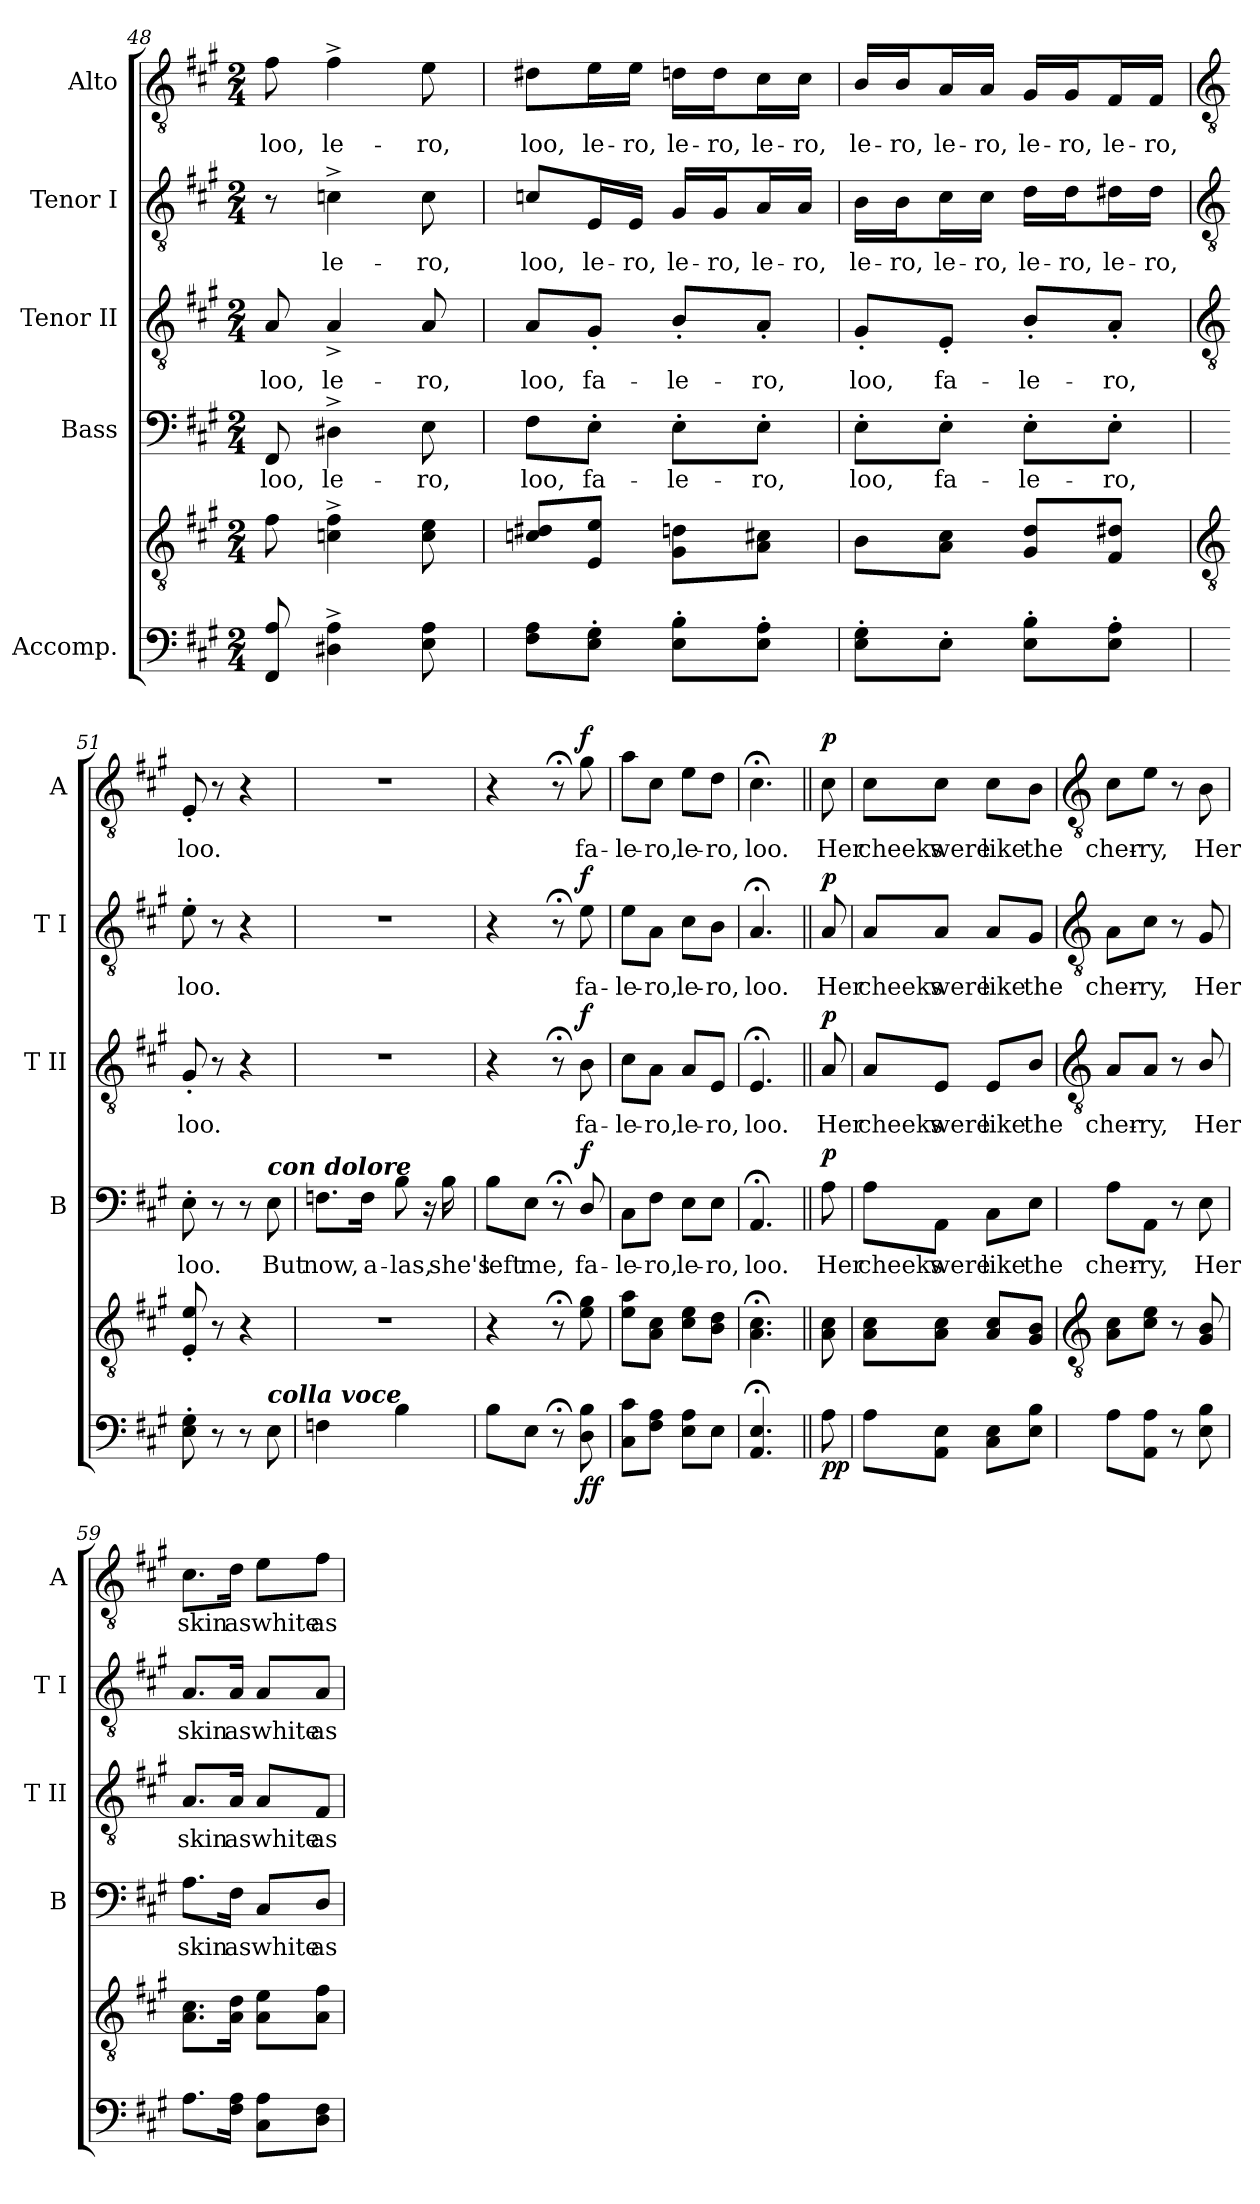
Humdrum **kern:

**kern	**kern	**dynam	**kern	**text	**dynam	**kern	**text	**dynam	**kern	**text	**dynam	**kern	**text	**dynam
*part5	*part5	*part5	*part4	*part4	*part4	*part3	*part3	*part3	*part2	*part2	*part2	*part1	*part1	*part1
*staff6	*staff5	*staff5/6	*staff4	*staff4	*staff4	*staff3	*staff3	*staff3	*staff2	*staff2	*staff2	*staff1	*staff1	*staff1
*I"Accomp.	*	*	*I"Bass	*	*	*I"Tenor II	*	*	*I"Tenor I	*	*	*I"Alto	*	*
*	*	*	*I'B	*	*	*I'T II	*	*	*I'T I	*	*	*I'A	*	*
*clefF4	*clefGv2	*	*clefF4	*	*	*clefGv2	*	*	*clefGv2	*	*	*clefGv2	*	*
*k[f#c#g#]	*k[f#c#g#]	*	*k[f#c#g#]	*	*	*k[f#c#g#]	*	*	*k[f#c#g#]	*	*	*k[f#c#g#]	*	*
*A:	*A:	*	*A:	*	*	*A:	*	*	*A:	*	*	*A:	*	*
*M2/4	*M2/4	*	*M2/4	*	*	*M2/4	*	*	*M2/4	*	*	*M2/4	*	*
=48	=48	=48	=48	=48	=48	=48	=48	=48	=48	=48	=48	=48	=48	=48
!	!	!	!	!LO:LY:b	!	!	!LO:LY:b	!	!	!	!	!	!LO:LY:b	!
8FF# 8A	8f#	.	8FF#	loo,	.	8A	loo,	.	8r	.	.	8f#	loo,	.
!	!	!	!	!LO:LY:b	!	!	!LO:LY:b	!	!	!LO:LY:b	!	!	!LO:LY:b	!
4D#X^ 4A^	4cn^ 4f#^	.	4D#X^	le-	.	4A^	le-	.	4cn^	le-	.	4f#^	le-	.
!	!	!	!	!LO:LY:b	!	!	!LO:LY:b	!	!	!LO:LY:b	!	!	!LO:LY:b	!
8E 8A	8c 8e	.	8E	-ro,	.	8A	-ro,	.	8c	-ro,	.	8e	-ro,	.
=49	=49	=49	=49	=49	=49	=49	=49	=49	=49	=49	=49	=49	=49	=49
!	!	!	!	!LO:LY:b	!	!	!LO:LY:b	!	!	!LO:LY:b	!	!	!LO:LY:b	!
8F# 8AL	8cn 8d#XL	.	8F#\L	loo,	.	8A/L	loo,	.	8cn/L	loo,	.	8d#X\L	loo,	.
!	!	!	!	!LO:LY:b	!	!	!LO:LY:b	!	!	!LO:LY:b	!	!	!LO:LY:b	!
8E' 8G#'J	8E 8eJ	.	8E'\J	fa-	.	8G#'/J	fa-	.	16E/L	le-	.	16e\L	le-	.
!	!	!	!	!	!	!	!	!	!	!LO:LY:b	!	!	!LO:LY:b	!
.	.	.	.	.	.	.	.	.	16E/JJ	-ro,	.	16e\JJ	-ro,	.
!	!	!	!	!LO:LY:b	!	!	!LO:LY:b	!	!	!LO:LY:b	!	!	!LO:LY:b	!
8E' 8B'L	8G# 8dnL	.	8E'\L	-le-	.	8B'/L	-le-	.	16G#/LL	le-	.	16dn\LL	le-	.
!	!	!	!	!	!	!	!	!	!	!LO:LY:b	!	!	!LO:LY:b	!
.	.	.	.	.	.	.	.	.	16G#/J	-ro,	.	16d\J	-ro,	.
!	!	!	!	!LO:LY:b	!	!	!LO:LY:b	!	!	!LO:LY:b	!	!	!LO:LY:b	!
8E' 8A'J	8A 8c#XJ	.	8E'\J	-ro,	.	8A'/J	-ro,	.	16A/L	le-	.	16c#\L	le-	.
!	!	!	!	!	!	!	!	!	!	!LO:LY:b	!	!	!LO:LY:b	!
.	.	.	.	.	.	.	.	.	16A/JJ	-ro,	.	16c#\JJ	-ro,	.
=50	=50	=50	=50	=50	=50	=50	=50	=50	=50	=50	=50	=50	=50	=50
!	!	!	!	!LO:LY:b	!	!	!LO:LY:b	!	!	!LO:LY:b	!	!	!LO:LY:b	!
8E' 8G#'L	8BL	.	8E'\L	loo,	.	8G#'/L	loo,	.	16B\LL	le-	.	16B/LL	le-	.
!	!	!	!	!	!	!	!	!	!	!LO:LY:b	!	!	!LO:LY:b	!
.	.	.	.	.	.	.	.	.	16B\J	-ro,	.	16B/J	-ro,	.
!	!	!	!	!LO:LY:b	!	!	!LO:LY:b	!	!	!LO:LY:b	!	!	!LO:LY:b	!
8E'J	8A 8c#J	.	8E'\J	fa-	.	8E'/J	fa-	.	16c#\L	le-	.	16A/L	le-	.
!	!	!	!	!	!	!	!	!	!	!LO:LY:b	!	!	!LO:LY:b	!
.	.	.	.	.	.	.	.	.	16c#\JJ	-ro,	.	16A/JJ	-ro,	.
!	!	!	!	!LO:LY:b	!	!	!LO:LY:b	!	!	!LO:LY:b	!	!	!LO:LY:b	!
8E' 8B'L	8G# 8dL	.	8E'\L	-le-	.	8B'/L	-le-	.	16d\LL	le-	.	16G#/LL	le-	.
!	!	!	!	!	!	!	!	!	!	!LO:LY:b	!	!	!LO:LY:b	!
.	.	.	.	.	.	.	.	.	16d\J	-ro,	.	16G#/J	-ro,	.
!	!	!	!	!LO:LY:b	!	!	!LO:LY:b	!	!	!LO:LY:b	!	!	!LO:LY:b	!
8E' 8A'J	8F# 8d#XJ	.	8E'\J	-ro,	.	8A'/J	-ro,	.	16d#X\L	le-	.	16F#/L	le-	.
!	!	!	!	!	!	!	!	!	!	!LO:LY:b	!	!	!LO:LY:b	!
.	.	.	.	.	.	.	.	.	16d#\JJ	-ro,	.	16F#/JJ	-ro,	.
!!LO:LB:g=z
=51	=51	=51	=51	=51	=51	=51	=51	=51	=51	=51	=51	=51	=51	=51
*	*clefGv2	*	*	*	*	*clefGv2	*	*	*clefGv2	*	*	*clefGv2	*	*
!	!	!	!	!LO:LY:b	!	!	!LO:LY:b	!	!	!LO:LY:b	!	!	!LO:LY:b	!
8E' 8G#'	8E' 8e'	.	8E'	loo.	.	8G#'	loo.	.	8e'	loo.	.	8E'	loo.	.
8r	8r	.	8r	.	.	8r	.	.	8r	.	.	8r	.	.
8r	4r	.	8r	.	.	4r	.	.	4r	.	.	4r	.	.
!	!	!	!LO:TX:a:Bi:t=con dolore	!	!	!	!	!	!	!	!	!	!	!
!LO:TX:a:Bi:t=colla voce	!	!	!	!	!	!	!	!	!	!	!	!	!	!
!	!	!	!	!LO:LY:b	!	!	!	!	!	!	!	!	!	!
8E	.	.	8E	But	.	.	.	.	.	.	.	.	.	.
=52	=52	=52	=52	=52	=52	=52	=52	=52	=52	=52	=52	=52	=52	=52
!	!LO:N:vis=1	!	!	!LO:LY:b	!	!LO:N:vis=1	!	!	!LO:N:vis=1	!	!	!LO:N:vis=1	!	!
4Fn	2r	.	8.Fn\L	now,	.	2r	.	.	2r	.	.	2r	.	.
!	!	!	!	!LO:LY:b	!	!	!	!	!	!	!	!	!	!
.	.	.	16F\Jk	a-	.	.	.	.	.	.	.	.	.	.
!	!	!	!	!LO:LY:b	!	!	!	!	!	!	!	!	!	!
4B	.	.	8B	-las,	.	.	.	.	.	.	.	.	.	.
.	.	.	16r	.	.	.	.	.	.	.	.	.	.	.
!	!	!	!	!LO:LY:b	!	!	!	!	!	!	!	!	!	!
.	.	.	16B	she's	.	.	.	.	.	.	.	.	.	.
=53	=53	=53	=53	=53	=53	=53	=53	=53	=53	=53	=53	=53	=53	=53
!	!	!	!	!LO:LY:b	!	!	!	!	!	!	!	!	!	!
8BL	4r	.	8B\L	left	.	4r	.	.	4r	.	.	4r	.	.
!	!	!	!	!LO:LY:b	!	!	!	!	!	!	!	!	!	!
8EJ	.	.	8E\J	me,	.	.	.	.	.	.	.	.	.	.
8r;<	8r;<	.	8r;<	.	.	8r;<	.	.	8r;<	.	.	8r;<	.	.
!	!	!LO:DY:b=2	!	!LO:LY:b	!	!	!LO:LY:b	!	!	!LO:LY:b	!	!	!LO:LY:b	!
!	!	!LO:DY:n=1:b	!	!	!LO:DY:b	!	!	!LO:DY:b	!	!	!LO:DY:b	!	!	!LO:DY:b
8D 8B	8e 8g#	f f	8D/	fa-	f	8B	fa-	f	8e	fa-	f	8g#	fa-	f
=54	=54	=54	=54	=54	=54	=54	=54	=54	=54	=54	=54	=54	=54	=54
!	!	!	!	!LO:LY:b	!	!	!LO:LY:b	!	!	!LO:LY:b	!	!	!LO:LY:b	!
8C# 8c#L	8e 8aL	.	8C#\L	-le-	.	8c#\L	-le-	.	8e\L	-le-	.	8a\L	-le-	.
!	!	!	!	!LO:LY:b	!	!	!LO:LY:b	!	!	!LO:LY:b	!	!	!LO:LY:b	!
8F# 8AJ	8A 8c#J	.	8F#\J	-ro,	.	8A\J	-ro,	.	8A\J	-ro,	.	8c#\J	-ro,	.
!	!	!	!	!LO:LY:b	!	!	!LO:LY:b	!	!	!LO:LY:b	!	!	!LO:LY:b	!
8E 8AL	8c# 8eL	.	8E\L	le-	.	8A/L	le-	.	8c#\L	le-	.	8e\L	le-	.
!	!	!	!	!LO:LY:b	!	!	!LO:LY:b	!	!	!LO:LY:b	!	!	!LO:LY:b	!
8EJ	8B 8dJ	.	8E\J	-ro,	.	8E/J	-ro,	.	8B\J	-ro,	.	8d\J	-ro,	.
=55	=55	=55	=55	=55	=55	=55	=55	=55	=55	=55	=55	=55	=55	=55
!	!	!	!	!LO:LY:b	!	!	!LO:LY:b	!	!	!LO:LY:b	!	!	!LO:LY:b	!
4.AA;< 4.E;<	4.A;< 4.c#;<	.	4.AA;<	loo.	.	4.E;<	loo.	.	4.A;<	loo.	.	4.c#;<	loo.	.
=56||	=56||	=56||	=56||	=56||	=56||	=56||	=56||	=56||	=56||	=56||	=56||	=56||	=56||	=56||
!	!	!LO:DY:b=2	!	!LO:LY:b	!	!	!LO:LY:b	!	!	!LO:LY:b	!	!	!LO:LY:b	!
!	!	!LO:DY:n=1:b	!	!	!LO:DY:b	!	!	!LO:DY:b	!	!	!LO:DY:b	!	!	!LO:DY:b
8A	8A 8c#	p p	8A	Her	p	8A	Her	p	8A	Her	p	8c#	Her	p
=57	=57	=57	=57	=57	=57	=57	=57	=57	=57	=57	=57	=57	=57	=57
!	!	!	!	!LO:LY:b	!	!	!LO:LY:b	!	!	!LO:LY:b	!	!	!LO:LY:b	!
8AL	8A 8c#L	.	8A\L	cheeks	.	8A/L	cheeks	.	8A/L	cheeks	.	8c#\L	cheeks	.
!	!	!	!	!LO:LY:b	!	!	!LO:LY:b	!	!	!LO:LY:b	!	!	!LO:LY:b	!
8AA 8EJ	8A 8c#J	.	8AA\J	were	.	8E/J	were	.	8A/J	were	.	8c#\J	were	.
!	!	!	!	!LO:LY:b	!	!	!LO:LY:b	!	!	!LO:LY:b	!	!	!LO:LY:b	!
8C# 8EL	8A 8c#L	.	8C#\L	like	.	8E/L	like	.	8A/L	like	.	8c#\L	like	.
!	!	!	!	!LO:LY:b	!	!	!LO:LY:b	!	!	!LO:LY:b	!	!	!LO:LY:b	!
8E 8BJ	8G# 8BJ	.	8E\J	the	.	8B/J	the	.	8G#/J	the	.	8B\J	the	.
!!LO:LB:g=z
=58	=58	=58	=58	=58	=58	=58	=58	=58	=58	=58	=58	=58	=58	=58
*	*clefGv2	*	*	*	*	*clefGv2	*	*	*clefGv2	*	*	*clefGv2	*	*
!	!	!	!	!LO:LY:b	!	!	!LO:LY:b	!	!	!LO:LY:b	!	!	!LO:LY:b	!
8AL	8A 8c#L	.	8A\L	cher-	.	8A/L	cher-	.	8A\L	cher-	.	8c#\L	cher-	.
!	!	!	!	!LO:LY:b	!	!	!LO:LY:b	!	!	!LO:LY:b	!	!	!LO:LY:b	!
8AA 8AJ	8c# 8eJ	.	8AA\J	-ry,	.	8A/J	-ry,	.	8c#\J	-ry,	.	8e\J	-ry,	.
8r	8r	.	8r	.	.	8r	.	.	8r	.	.	8r	.	.
!	!	!	!	!LO:LY:b	!	!	!LO:LY:b	!	!	!LO:LY:b	!	!	!LO:LY:b	!
8E 8B	8G# 8B	.	8E	Her	.	8B/	Her	.	8G#	Her	.	8B	Her	.
=59	=59	=59	=59	=59	=59	=59	=59	=59	=59	=59	=59	=59	=59	=59
!	!	!	!	!LO:LY:b	!	!	!LO:LY:b	!	!	!LO:LY:b	!	!	!LO:LY:b	!
8.AL	8.A 8.c#L	.	8.A\L	skin	.	8.A/L	skin	.	8.A/L	skin	.	8.c#\L	skin	.
!	!	!	!	!LO:LY:b	!	!	!LO:LY:b	!	!	!LO:LY:b	!	!	!LO:LY:b	!
16F# 16AJ	16A 16dJ	.	16F#\Jk	as	.	16A/Jk	as	.	16A/Jk	as	.	16d\Jk	as	.
!	!	!	!	!LO:LY:b	!	!	!LO:LY:b	!	!	!LO:LY:b	!	!	!LO:LY:b	!
8C# 8AL	8A 8eL	.	8C#/L	white	.	8A/L	white	.	8A/L	white	.	8e\L	white	.
!	!	!	!	!LO:LY:b	!	!	!LO:LY:b	!	!	!LO:LY:b	!	!	!LO:LY:b	!
8D 8F#J	8A 8f#J	.	8D/J	as	.	8F#/J	as	.	8A/J	as	.	8f#\J	as	.
=	=	=	=	=	=	=	=	=	=	=	=	=	=	=
*-	*-	*-	*-	*-	*-	*-	*-	*-	*-	*-	*-	*-	*-	*-
